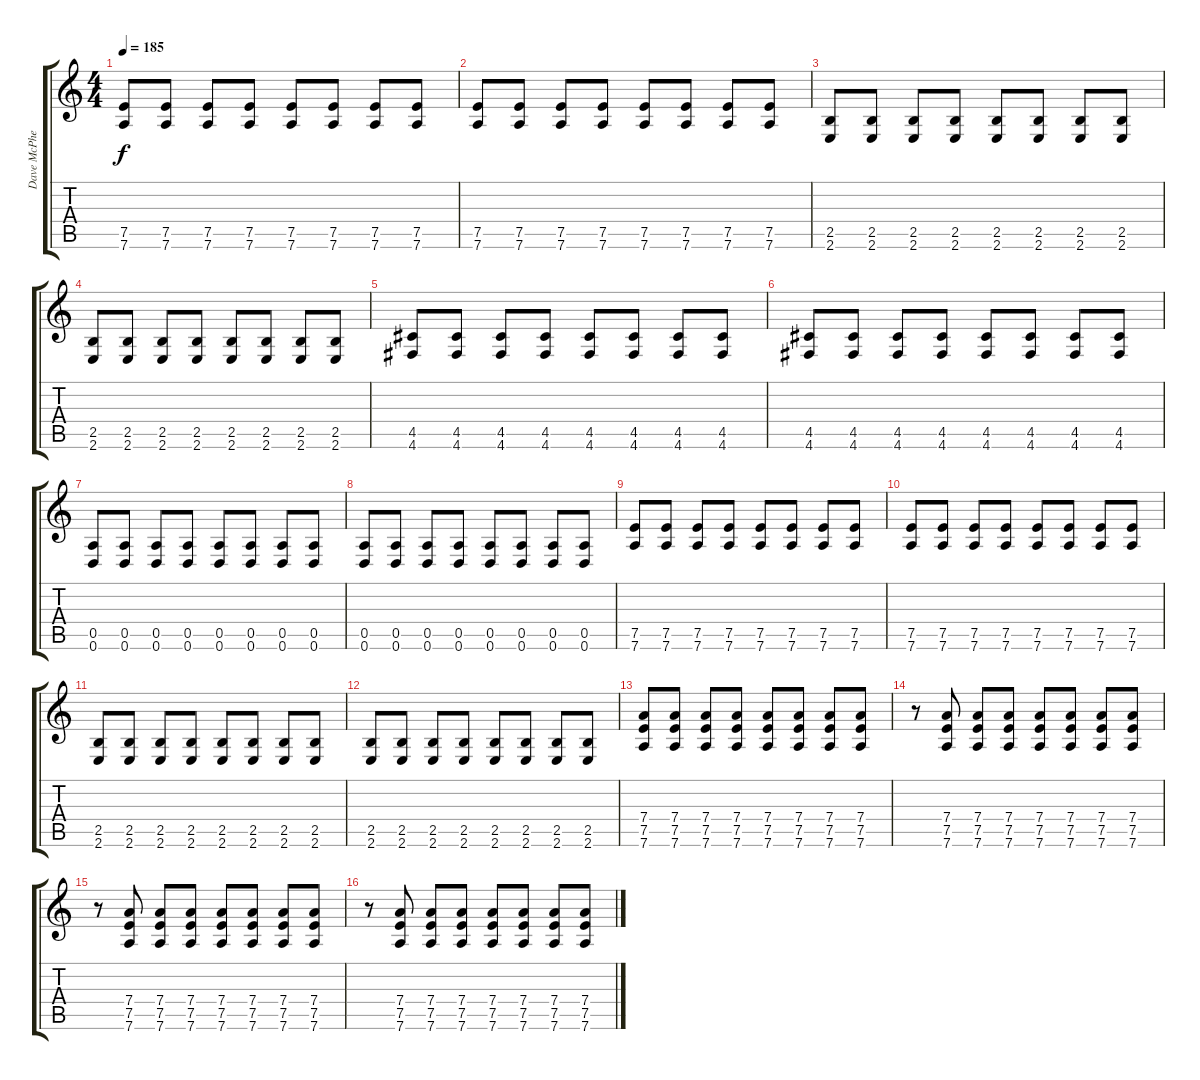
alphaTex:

\track ("Dave McPherson" "Dave McPhe") {instrument distortionguitar}
\staff {score tabs}
\tuning (E4 B3 A3 D3 A2 D2) {hide}
\ts (4 4)
\tempo 185
\clef g2
\ks c
(7.5 7.6).8{dy f} (7.5 7.6).8 (7.5 7.6).8 (7.5 7.6).8 (7.5 7.6).8 (7.5 7.6).8 (7.5 7.6).8 (7.5 7.6).8 |
(7.5 7.6).8 (7.5 7.6).8 (7.5 7.6).8 (7.5 7.6).8 (7.5 7.6).8 (7.5 7.6).8 (7.5 7.6).8 (7.5 7.6).8 |
(2.5 2.6).8 (2.5 2.6).8 (2.5 2.6).8 (2.5 2.6).8 (2.5 2.6).8 (2.5 2.6).8 (2.5 2.6).8 (2.5 2.6).8 |
(2.5 2.6).8 (2.5 2.6).8 (2.5 2.6).8 (2.5 2.6).8 (2.5 2.6).8 (2.5 2.6).8 (2.5 2.6).8 (2.5 2.6).8 |
(4.5 4.6).8 (4.5 4.6).8 (4.5 4.6).8 (4.5 4.6).8 (4.5 4.6).8 (4.5 4.6).8 (4.5 4.6).8 (4.5 4.6).8 |
(4.5 4.6).8 (4.5 4.6).8 (4.5 4.6).8 (4.5 4.6).8 (4.5 4.6).8 (4.5 4.6).8 (4.5 4.6).8 (4.5 4.6).8 |
(0.5 0.6).8 (0.5 0.6).8 (0.5 0.6).8 (0.5 0.6).8 (0.5 0.6).8 (0.5 0.6).8 (0.5 0.6).8 (0.5 0.6).8 |
(0.5 0.6).8 (0.5 0.6).8 (0.5 0.6).8 (0.5 0.6).8 (0.5 0.6).8 (0.5 0.6).8 (0.5 0.6).8 (0.5 0.6).8 |
(7.5 7.6).8 (7.5 7.6).8 (7.5 7.6).8 (7.5 7.6).8 (7.5 7.6).8 (7.5 7.6).8 (7.5 7.6).8 (7.5 7.6).8 |
(7.5 7.6).8 (7.5 7.6).8 (7.5 7.6).8 (7.5 7.6).8 (7.5 7.6).8 (7.5 7.6).8 (7.5 7.6).8 (7.5 7.6).8 |
(2.5 2.6).8 (2.5 2.6).8 (2.5 2.6).8 (2.5 2.6).8 (2.5 2.6).8 (2.5 2.6).8 (2.5 2.6).8 (2.5 2.6).8 |
(2.5 2.6).8 (2.5 2.6).8 (2.5 2.6).8 (2.5 2.6).8 (2.5 2.6).8 (2.5 2.6).8 (2.5 2.6).8 (2.5 2.6).8 |
(7.4 7.5 7.6).8 (7.4 7.5 7.6).8 (7.4 7.5 7.6).8 (7.4 7.5 7.6).8 (7.4 7.5 7.6).8 (7.4 7.5 7.6).8 (7.4 7.5 7.6).8 (7.4 7.5 7.6).8 |
r.8 (7.4 7.5 7.6).8 (7.4 7.5 7.6).8 (7.4 7.5 7.6).8 (7.4 7.5 7.6).8 (7.4 7.5 7.6).8 (7.4 7.5 7.6).8 (7.4 7.5 7.6).8 |
r.8 (7.4 7.5 7.6).8 (7.4 7.5 7.6).8 (7.4 7.5 7.6).8 (7.4 7.5 7.6).8 (7.4 7.5 7.6).8 (7.4 7.5 7.6).8 (7.4 7.5 7.6).8 |
r.8 (7.4 7.5 7.6).8 (7.4 7.5 7.6).8 (7.4 7.5 7.6).8 (7.4 7.5 7.6).8 (7.4 7.5 7.6).8 (7.4 7.5 7.6).8 (7.4 7.5 7.6).8
